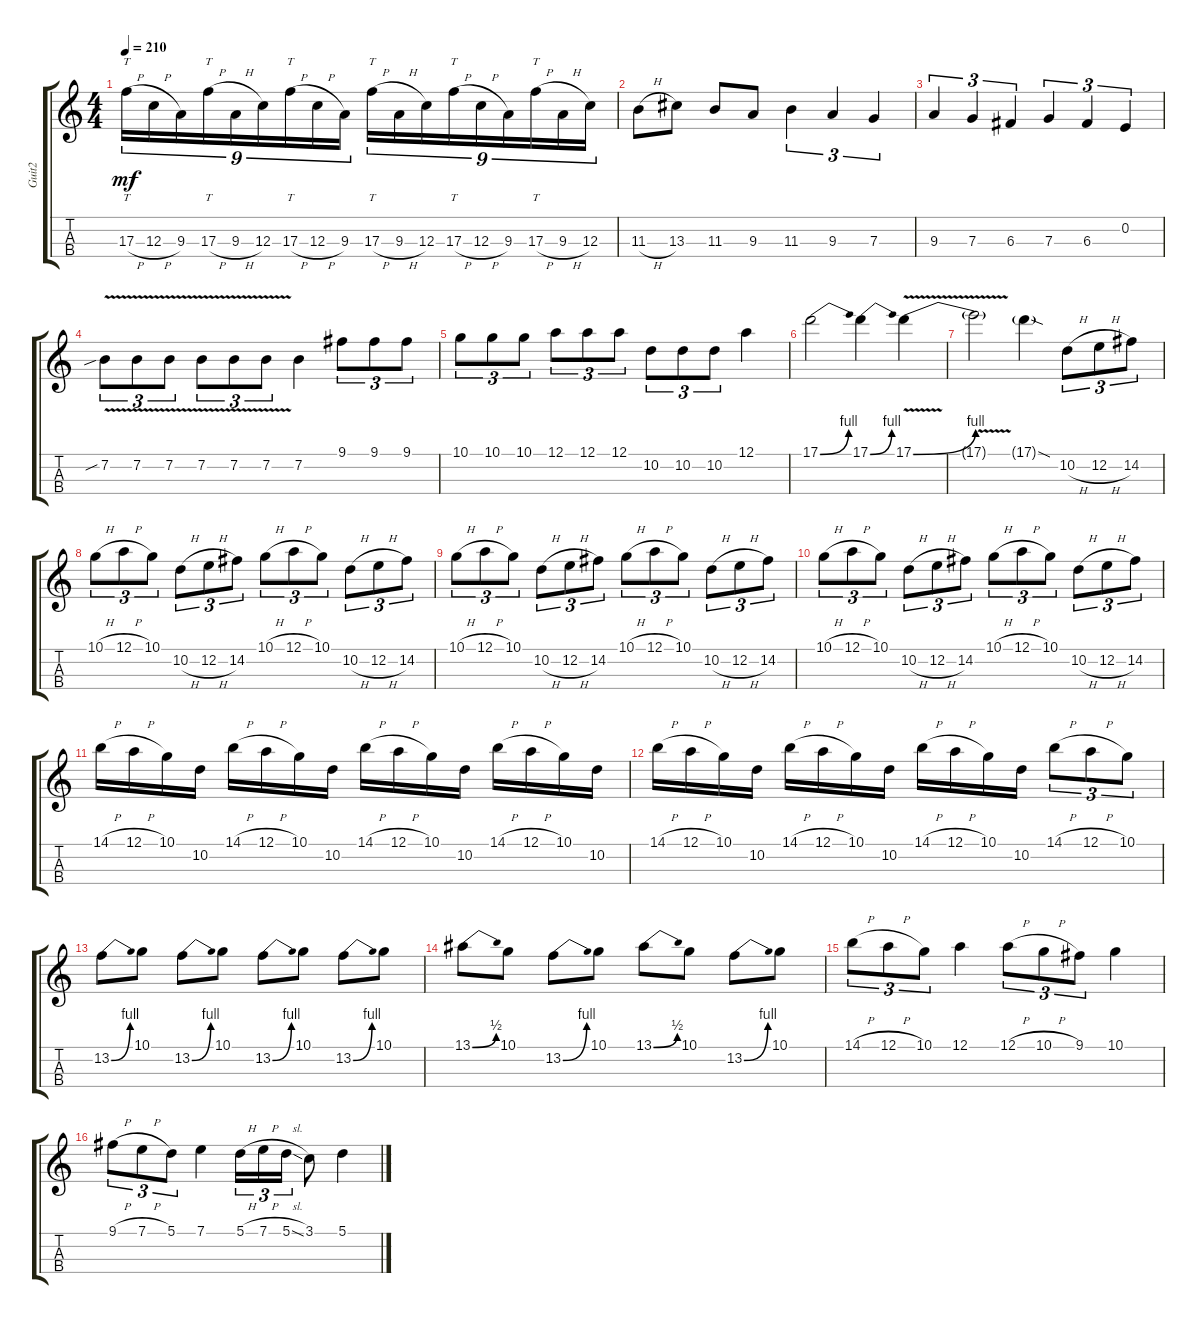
\track ("Guit2" "Guit2") {instrument shamisen}
\staff {score tabs}
\tuning (A4 E4 C4 G4) {hide}
\ts (4 4)
\tempo 210
\clef g2
\ks c
17.3{h}.16{tt tu (9 8) dy mf} 12.3{h}.16{tu (9 8)} 9.3.16{tu (9 8)} 17.3{h}.16{tt tu (9 8)} 9.3{h}.16{tu (9 8)} 12.3.16{tu (9 8)} 17.3{h}.16{tt tu (9 8)} 12.3{h}.16{tu (9 8)} 9.3.16{tu (9 8)} 17.3{h}.16{tt tu (9 8)} 9.3{h}.16{tu (9 8)} 12.3.16{tu (9 8)} 17.3{h}.16{tt tu (9 8)} 12.3{h}.16{tu (9 8)} 9.3.16{tu (9 8)} 17.3{h}.16{tt tu (9 8)} 9.3{h}.16{tu (9 8)} 12.3.16{tu (9 8)} |
11.3{h}.8 13.3.8 11.3.8 9.3.8 11.3.4{tu (3 2)} 9.3.4{tu (3 2)} 7.3.4{tu (3 2)} |
9.3.4{tu (3 2)} 7.3.4{tu (3 2)} 6.3.4{tu (3 2)} 7.3.4{tu (3 2)} 6.3.4{tu (3 2)} 0.2.4{tu (3 2)} |
7.2{v sib}.8{tu (3 2)} 7.2{v}.8{tu (3 2)} 7.2{v}.8{tu (3 2)} 7.2{v}.8{tu (3 2)} 7.2{v}.8{tu (3 2)} 7.2{v}.8{tu (3 2)} 7.2.4 9.1.8{tu (3 2)} 9.1.8{tu (3 2)} 9.1.8{tu (3 2)} |
10.1.8{tu (3 2)} 10.1.8{tu (3 2)} 10.1.8{tu (3 2)} 12.1.8{tu (3 2)} 12.1.8{tu (3 2)} 12.1.8{tu (3 2)} 10.2.8{tu (3 2)} 10.2.8{tu (3 2)} 10.2.8{tu (3 2)} 12.1.4 |
17.1{be (bend 0 0 60 4)}.2 17.1{be (bend 0 0 60 4)}.4 17.1{be (bend 0 0 60 4) v}.4 |
17.1{v t}.2 17.1{sod g}.4 10.2{h}.8{tu (3 2)} 12.2{h}.8{tu (3 2)} 14.2.8{tu (3 2)} |
10.1{h}.8{tu (3 2)} 12.1{h}.8{tu (3 2)} 10.1.8{tu (3 2)} 10.2{h}.8{tu (3 2)} 12.2{h}.8{tu (3 2)} 14.2.8{tu (3 2)} 10.1{h}.8{tu (3 2)} 12.1{h}.8{tu (3 2)} 10.1.8{tu (3 2)} 10.2{h}.8{tu (3 2)} 12.2{h}.8{tu (3 2)} 14.2.8{tu (3 2)} |
10.1{h}.8{tu (3 2)} 12.1{h}.8{tu (3 2)} 10.1.8{tu (3 2)} 10.2{h}.8{tu (3 2)} 12.2{h}.8{tu (3 2)} 14.2.8{tu (3 2)} 10.1{h}.8{tu (3 2)} 12.1{h}.8{tu (3 2)} 10.1.8{tu (3 2)} 10.2{h}.8{tu (3 2)} 12.2{h}.8{tu (3 2)} 14.2.8{tu (3 2)} |
10.1{h}.8{tu (3 2)} 12.1{h}.8{tu (3 2)} 10.1.8{tu (3 2)} 10.2{h}.8{tu (3 2)} 12.2{h}.8{tu (3 2)} 14.2.8{tu (3 2)} 10.1{h}.8{tu (3 2)} 12.1{h}.8{tu (3 2)} 10.1.8{tu (3 2)} 10.2{h}.8{tu (3 2)} 12.2{h}.8{tu (3 2)} 14.2.8{tu (3 2)} |
14.1{h}.16 12.1{h}.16 10.1.16 10.2.16 14.1{h}.16 12.1{h}.16 10.1.16 10.2.16 14.1{h}.16 12.1{h}.16 10.1.16 10.2.16 14.1{h}.16 12.1{h}.16 10.1.16 10.2.16 |
14.1{h}.16 12.1{h}.16 10.1.16 10.2.16 14.1{h}.16 12.1{h}.16 10.1.16 10.2.16 14.1{h}.16 12.1{h}.16 10.1.16 10.2.16 14.1{h}.8{tu (3 2)} 12.1{h}.8{tu (3 2)} 10.1.8{tu (3 2)} |
13.2{be (bend 0 0 60 4)}.8 10.1.8 13.2{be (bend 0 0 60 4)}.8 10.1.8 13.2{be (bend 0 0 60 4)}.8 10.1.8 13.2{be (bend 0 0 60 4)}.8 10.1.8 |
13.1{be (bend 0 0 60 2)}.8 10.1.8 13.2{be (bend 0 0 60 4)}.8 10.1.8 13.1{be (bend 0 0 60 2)}.8 10.1.8 13.2{be (bend 0 0 60 4)}.8 10.1.8 |
14.1{h}.8{tu (3 2)} 12.1{h}.8{tu (3 2)} 10.1.8{tu (3 2)} 12.1.4 12.1{h}.8{tu (3 2)} 10.1{h}.8{tu (3 2)} 9.1.8{tu (3 2)} 10.1.4 |
9.1{h}.8{tu (3 2)} 7.1{h}.8{tu (3 2)} 5.1.8{tu (3 2)} 7.1.4 5.1{h}.16{tu (3 2)} 7.1{h}.16{tu (3 2)} 5.1{sl}.16{tu (3 2)} 3.1.8 5.1.4
